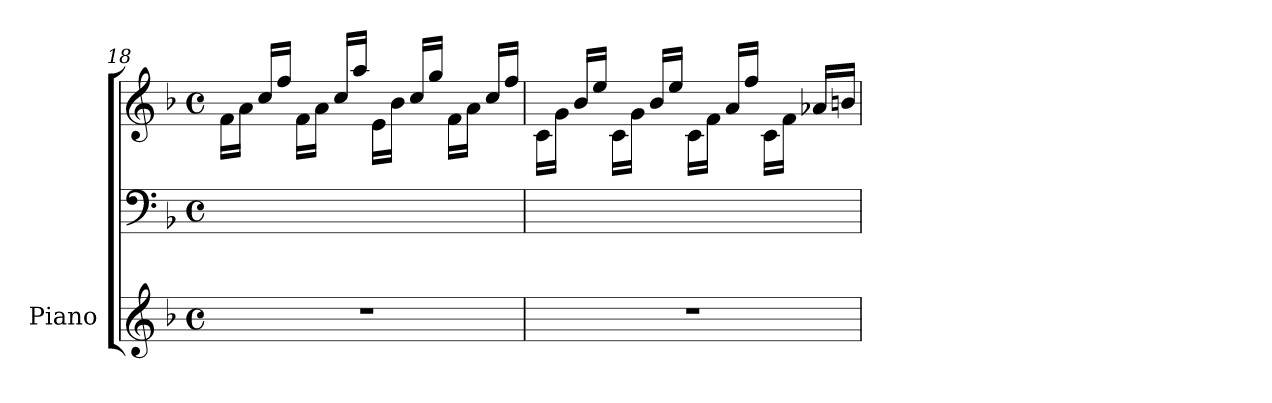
**kern	**kern	**kern
*part1	*part1	*part1
*staff3	*staff2	*staff1
*I"Piano	*	*
*I'Pno	*	*
*clefG2	*clefF4	*clefG2
*k[b-]	*k[b-]	*k[b-]
*M4/4	*M4/4	*M4/4
*met(c)	*met(c)	*met(c)
=18	=18	=18
*	*	*^
1r	8ryy	8ryy	16f\LL
.	.	.	16a\JJ
.	8ryy	16cc/LL	8ryy
.	.	16ff/JJ	.
.	8ryy	8ryy	16f\LL
.	.	.	16a\JJ
.	8ryy	16cc/LL	8ryy
.	.	16aa/JJ	.
.	8ryy	8ryy	16e\LL
.	.	.	16b-\JJ
.	8ryy	16cc/LL	8ryy
.	.	16gg/JJ	.
.	8ryy	8ryy	16f\LL
.	.	.	16a\JJ
.	8ryy	16cc/LL	8ryy
.	.	16ff/JJ	.
=19	=19	=19	=19
1r	8ryy	8ryy	16c\LL
.	.	.	16g\JJ
.	8ryy	16b-/LL	8ryy
.	.	16ee/JJ	.
.	8ryy	8ryy	16c\LL
.	.	.	16g\JJ
.	8ryy	16b-/LL	8ryy
.	.	16ee/JJ	.
.	8ryy	8ryy	16c\LL
.	.	.	16f\JJ
.	8ryy	16a/LL	8ryy
.	.	16ff/JJ	.
.	8ryy	8ryy	16c\LL
.	.	.	16f\JJ
.	8ryy	16a-X/LL	8ryy
.	.	16bn/JJ	.
*	*	*v	*v
=	=	=
*-	*-	*-
